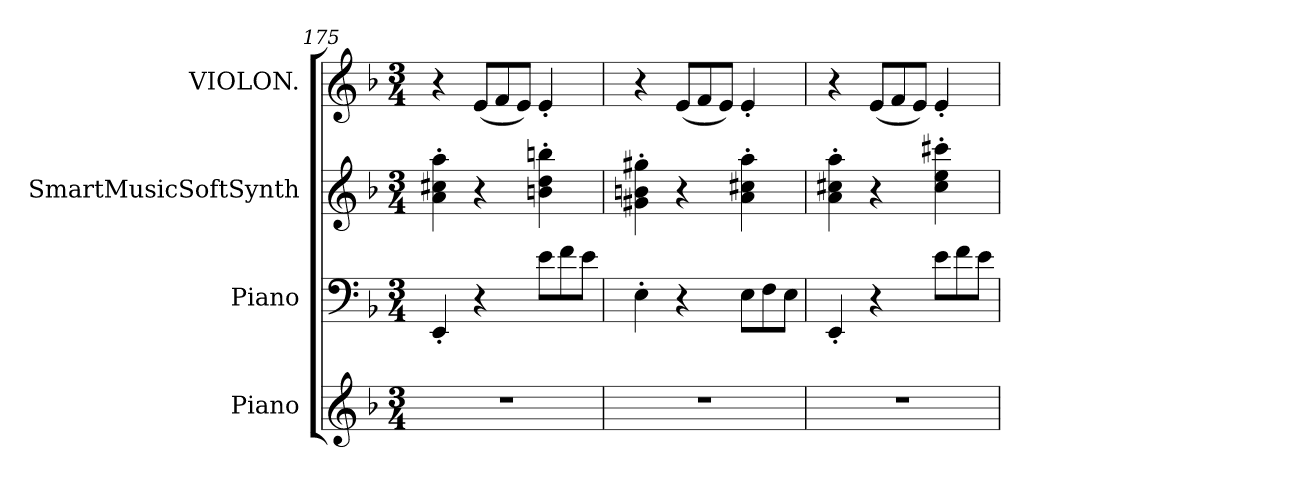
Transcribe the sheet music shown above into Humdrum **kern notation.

**kern	**kern	**kern	**kern
*part4	*part3	*part2	*part1
*staff4	*staff3	*staff2	*staff1
*I"Piano	*I"Piano	*I"SmartMusicSoftSynth	*I"VIOLON.
*I'P.	*	*	*
*clefG2	*clefF4	*clefG2	*clefG2
*k[b-]	*k[b-]	*k[b-]	*k[b-]
*M3/4	*M3/4	*M3/4	*M3/4
=175	=175	=175	=175
2.r	4EE'/	4a'\ 4cc#X'\ 4aa'\	4r
*	*	*	*Xtuplet
.	4r	4r	(12e/L
.	.	.	12f/
.	.	.	12e/J)
*	*Xtuplet	*	*
.	12e\L	4bn'\ 4dd'\ 4bbn'\	4e'/
.	12f\	.	.
.	12e\J	.	.
=176	=176	=176	=176
2.r	4E'\	4g#X'\ 4bn'\ 4gg#X'\	4r
.	4r	4r	(12e/L
.	.	.	12f/
.	.	.	12e/J)
.	12E\L	4a'\ 4cc#X'\ 4aa'\	4e'/
.	12F\	.	.
.	12E\J	.	.
=177	=177	=177	=177
2.r	4EE'/	4a'\ 4cc#X'\ 4aa'\	4r
.	4r	4r	(12e/L
.	.	.	12f/
.	.	.	12e/J)
.	12e\L	4cc#'\ 4ee'\ 4ccc#X'\	4e'/
.	12f\	.	.
.	12e\J	.	.
=	=	=	=
*-	*-	*-	*-
